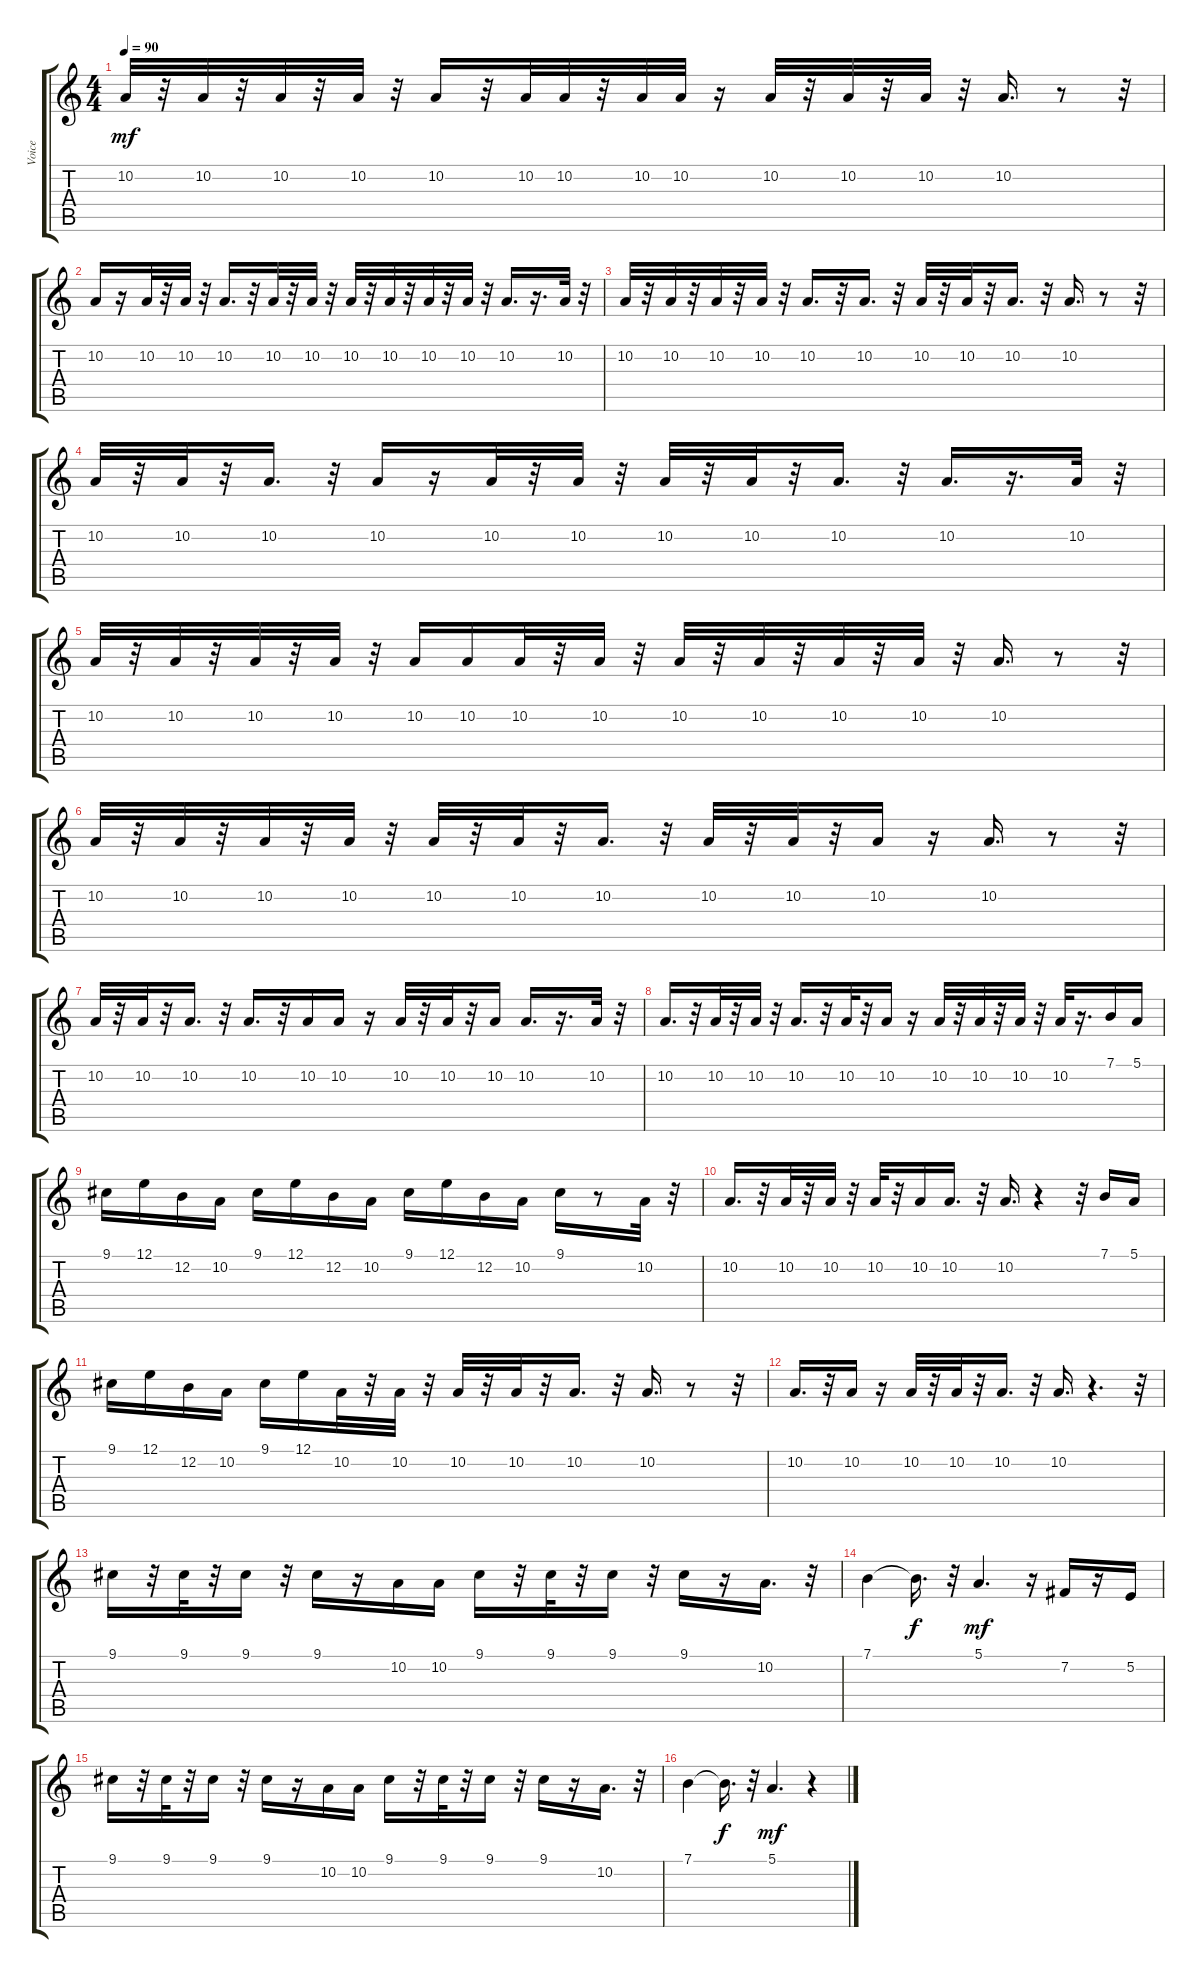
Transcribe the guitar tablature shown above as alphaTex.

\track ("Voice" "Voice") {instrument lead2sawtooth}
\staff {score tabs}
\tuning (E4 B3 G3 D3 A2 E2) {hide}
\ts (4 4)
\tempo 90
\clef g2
\ks c
10.2.32{dy mf} r.32 10.2.32 r.32 10.2.32 r.32 10.2.32 r.32 10.2.16 r.32 10.2.32 10.2.32 r.32 10.2.32 10.2.32 r.16 10.2.32 r.32 10.2.32 r.32 10.2.32 r.32 10.2.16{d} r.8 r.32 |
10.2.16 r.16 10.2.32 r.32 10.2.32 r.32 10.2.16{d} r.32 10.2.32 r.32 10.2.32 r.32 10.2.32 r.32 10.2.32 r.32 10.2.32 r.32 10.2.32 r.32 10.2.16{d} r.16{d} 10.2.32 r.32 |
10.2.32 r.32 10.2.32 r.32 10.2.32 r.32 10.2.32 r.32 10.2.16{d} r.32 10.2.16{d} r.32 10.2.32 r.32 10.2.32 r.32 10.2.16{d} r.32 10.2.16{d} r.8 r.32 |
10.2.32 r.32 10.2.32 r.32 10.2.16{d} r.32 10.2.16 r.16 10.2.32 r.32 10.2.32 r.32 10.2.32 r.32 10.2.32 r.32 10.2.16{d} r.32 10.2.16{d} r.16{d} 10.2.32 r.32 |
10.2.32 r.32 10.2.32 r.32 10.2.32 r.32 10.2.32 r.32 10.2.16 10.2.16 10.2.32 r.32 10.2.32 r.32 10.2.32 r.32 10.2.32 r.32 10.2.32 r.32 10.2.32 r.32 10.2.16{d} r.8 r.32 |
10.2.32 r.32 10.2.32 r.32 10.2.32 r.32 10.2.32 r.32 10.2.32 r.32 10.2.32 r.32 10.2.16{d} r.32 10.2.32 r.32 10.2.32 r.32 10.2.16 r.16 10.2.16{d} r.8 r.32 |
10.2.32 r.32 10.2.32 r.32 10.2.16{d} r.32 10.2.16{d} r.32 10.2.16 10.2.16 r.16 10.2.32 r.32 10.2.32 r.32 10.2.16 10.2.16{d} r.16{d} 10.2.32 r.32 |
10.2.16{d} r.32 10.2.32 r.32 10.2.32 r.32 10.2.16{d} r.32 10.2.32 r.32 10.2.16 r.16 10.2.32 r.32 10.2.32 r.32 10.2.32 r.32 10.2.32 r.16{d} 7.1.16 5.1.16 |
9.1.16 12.1.16 12.2.16 10.2.16 9.1.16 12.1.16 12.2.16 10.2.16 9.1.16 12.1.16 12.2.16 10.2.16 9.1.16 r.8 10.2.32 r.32 |
10.2.16{d} r.32 10.2.32 r.32 10.2.32 r.32 10.2.32 r.32 10.2.16 10.2.16{d} r.32 10.2.16{d} r.4 r.32 7.1.16 5.1.16 |
9.1.16 12.1.16 12.2.16 10.2.16 9.1.16 12.1.16 10.2.32 r.32 10.2.32 r.32 10.2.32 r.32 10.2.32 r.32 10.2.16{d} r.32 10.2.16{d} r.8 r.32 |
10.2.16{d} r.32 10.2.16 r.16 10.2.32 r.32 10.2.32 r.32 10.2.16{d} r.32 10.2.16{d} r.4{d} r.32 |
9.1.16 r.32 9.1.32 r.32 9.1.16 r.32 9.1.16 r.16 10.2.16 10.2.16 9.1.16 r.32 9.1.32 r.32 9.1.16 r.32 9.1.16 r.16 10.2.16{d} r.32 |
7.1.4 7.1{t}.16{d dy f} r.32 5.1.4{d dy mf} r.16 7.2.16 r.16 5.2.16 |
9.1.16 r.32 9.1.32 r.32 9.1.16 r.32 9.1.16 r.16 10.2.16 10.2.16 9.1.16 r.32 9.1.32 r.32 9.1.16 r.32 9.1.16 r.16 10.2.16{d} r.32 |
7.1.4 7.1{t}.16{d dy f} r.32 5.1.4{d dy mf} r.4
